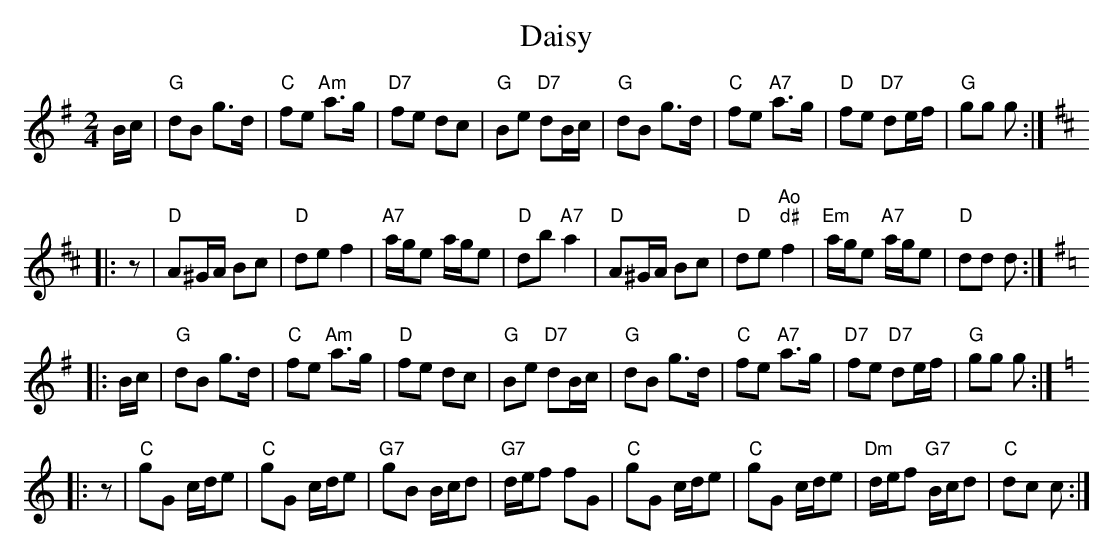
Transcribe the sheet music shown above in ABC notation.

X:1
T:Daisy
M:2/4
L:1/16
K:G
Bc | "G"d2B2 g3d | "C"f2e2 "Am"a3g | "D7"f2e2 d2c2 | "G"B2e2 "D7"d2Bc |\
"G"d2B2 g3d | "C"f2e2 "A7"a3g | "D"f2e2 "D7"d2ef | "G"g2g2 g2 :|
K:D
|: z2 | "D"A2^GA B2c2 | "D"d2e2 f4 | "A7"age2 age2 | "D"d2b2 "A7"a4 |\
"D"A2^GA B2c2 | "D"d2e2 "Ao;d#"f4 | "Em"age2 "A7"age2 | "D"d2d2 d2 :|
K:G
|: Bc | "G"d2B2 g3d | "C"f2e2 "Am"a3g | "D"f2e2 d2c2 | "G"B2e2 "D7"d2Bc |\
"G"d2B2 g3d | "C"f2e2 "A7"a3g | "D7"f2e2 "D7"d2ef | "G"g2g2 g2 :|
K:C
|: z2 | "C"g2G2 cde2 | "C"g2G2 cde2 | "G7"g2B2 Bcd2 | "G7"def2 f2G2 |\
"C"g2G2 cde2 | "C"g2G2 cde2 | "Dm"def2 "G7"Bcd2 | "C"d2c2 c2 :|
